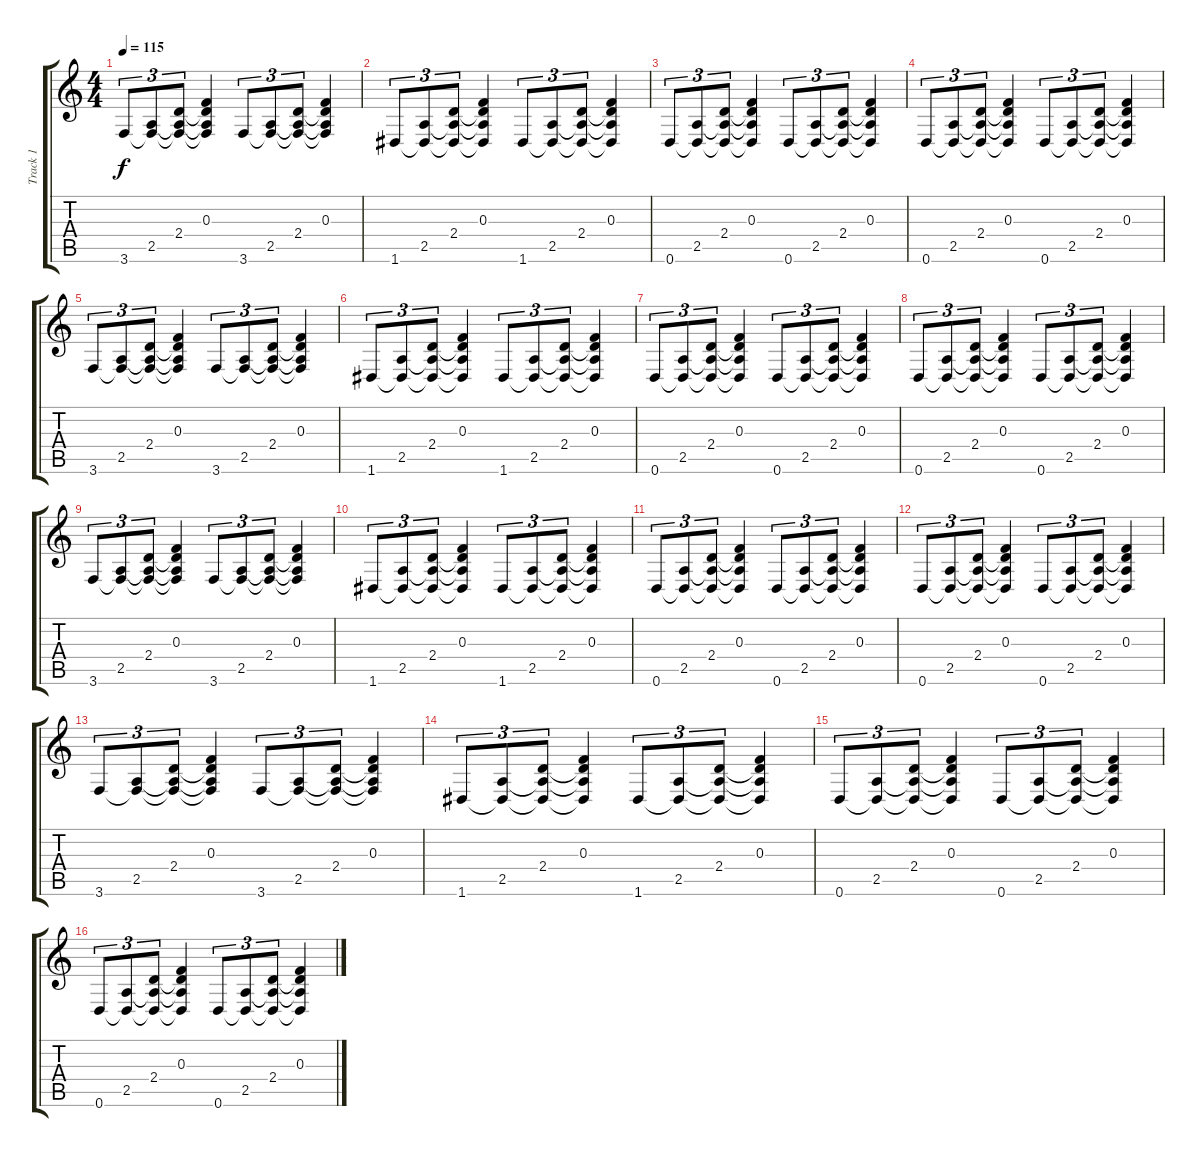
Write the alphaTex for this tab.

\track ("Track 1" "Track 1") {instrument distortionguitar}
\staff {score tabs}
\tuning (D4 A3 F3 C3 G2 D2) {hide}
\ts (4 4)
\tempo 115
\clef g2
\ks c
3.6.8{tu (3 2) dy f} (2.5 3.6{t}).8{tu (3 2)} (2.4 2.5{t} 3.6{t}).8{tu (3 2)} (0.3 2.4{t} 2.5{t} 3.6{t}).4 3.6.8{tu (3 2)} (2.5 3.6{t}).8{tu (3 2)} (2.4 2.5{t} 3.6{t}).8{tu (3 2)} (0.3 2.4{t} 2.5{t} 3.6{t}).4 |
1.6.8{tu (3 2)} (2.5 1.6{t}).8{tu (3 2)} (2.4 2.5{t} 1.6{t}).8{tu (3 2)} (0.3 2.4{t} 2.5{t} 1.6{t}).4 1.6.8{tu (3 2)} (2.5 1.6{t}).8{tu (3 2)} (2.4 2.5{t} 1.6{t}).8{tu (3 2)} (0.3 2.4{t} 2.5{t} 1.6{t}).4 |
0.6.8{tu (3 2)} (2.5 0.6{t}).8{tu (3 2)} (2.4 2.5{t} 0.6{t}).8{tu (3 2)} (0.3 2.4{t} 2.5{t} 0.6{t}).4 0.6.8{tu (3 2)} (2.5 0.6{t}).8{tu (3 2)} (2.4 2.5{t} 0.6{t}).8{tu (3 2)} (0.3 2.4{t} 2.5{t} 0.6{t}).4 |
0.6.8{tu (3 2)} (2.5 0.6{t}).8{tu (3 2)} (2.4 2.5{t} 0.6{t}).8{tu (3 2)} (0.3 2.4{t} 2.5{t} 0.6{t}).4 0.6.8{tu (3 2)} (2.5 0.6{t}).8{tu (3 2)} (2.4 2.5{t} 0.6{t}).8{tu (3 2)} (0.3 2.4{t} 2.5{t} 0.6{t}).4 |
3.6.8{tu (3 2)} (2.5 3.6{t}).8{tu (3 2)} (2.4 2.5{t} 3.6{t}).8{tu (3 2)} (0.3 2.4{t} 2.5{t} 3.6{t}).4 3.6.8{tu (3 2)} (2.5 3.6{t}).8{tu (3 2)} (2.4 2.5{t} 3.6{t}).8{tu (3 2)} (0.3 2.4{t} 2.5{t} 3.6{t}).4 |
1.6.8{tu (3 2)} (2.5 1.6{t}).8{tu (3 2)} (2.4 2.5{t} 1.6{t}).8{tu (3 2)} (0.3 2.4{t} 2.5{t} 1.6{t}).4 1.6.8{tu (3 2)} (2.5 1.6{t}).8{tu (3 2)} (2.4 2.5{t} 1.6{t}).8{tu (3 2)} (0.3 2.4{t} 2.5{t} 1.6{t}).4 |
0.6.8{tu (3 2)} (2.5 0.6{t}).8{tu (3 2)} (2.4 2.5{t} 0.6{t}).8{tu (3 2)} (0.3 2.4{t} 2.5{t} 0.6{t}).4 0.6.8{tu (3 2)} (2.5 0.6{t}).8{tu (3 2)} (2.4 2.5{t} 0.6{t}).8{tu (3 2)} (0.3 2.4{t} 2.5{t} 0.6{t}).4 |
0.6.8{tu (3 2)} (2.5 0.6{t}).8{tu (3 2)} (2.4 2.5{t} 0.6{t}).8{tu (3 2)} (0.3 2.4{t} 2.5{t} 0.6{t}).4 0.6.8{tu (3 2)} (2.5 0.6{t}).8{tu (3 2)} (2.4 2.5{t} 0.6{t}).8{tu (3 2)} (0.3 2.4{t} 2.5{t} 0.6{t}).4 |
3.6.8{tu (3 2)} (2.5 3.6{t}).8{tu (3 2)} (2.4 2.5{t} 3.6{t}).8{tu (3 2)} (0.3 2.4{t} 2.5{t} 3.6{t}).4 3.6.8{tu (3 2)} (2.5 3.6{t}).8{tu (3 2)} (2.4 2.5{t} 3.6{t}).8{tu (3 2)} (0.3 2.4{t} 2.5{t} 3.6{t}).4 |
1.6.8{tu (3 2)} (2.5 1.6{t}).8{tu (3 2)} (2.4 2.5{t} 1.6{t}).8{tu (3 2)} (0.3 2.4{t} 2.5{t} 1.6{t}).4 1.6.8{tu (3 2)} (2.5 1.6{t}).8{tu (3 2)} (2.4 2.5{t} 1.6{t}).8{tu (3 2)} (0.3 2.4{t} 2.5{t} 1.6{t}).4 |
0.6.8{tu (3 2)} (2.5 0.6{t}).8{tu (3 2)} (2.4 2.5{t} 0.6{t}).8{tu (3 2)} (0.3 2.4{t} 2.5{t} 0.6{t}).4 0.6.8{tu (3 2)} (2.5 0.6{t}).8{tu (3 2)} (2.4 2.5{t} 0.6{t}).8{tu (3 2)} (0.3 2.4{t} 2.5{t} 0.6{t}).4 |
0.6.8{tu (3 2)} (2.5 0.6{t}).8{tu (3 2)} (2.4 2.5{t} 0.6{t}).8{tu (3 2)} (0.3 2.4{t} 2.5{t} 0.6{t}).4 0.6.8{tu (3 2)} (2.5 0.6{t}).8{tu (3 2)} (2.4 2.5{t} 0.6{t}).8{tu (3 2)} (0.3 2.4{t} 2.5{t} 0.6{t}).4 |
3.6.8{tu (3 2)} (2.5 3.6{t}).8{tu (3 2)} (2.4 2.5{t} 3.6{t}).8{tu (3 2)} (0.3 2.4{t} 2.5{t} 3.6{t}).4 3.6.8{tu (3 2)} (2.5 3.6{t}).8{tu (3 2)} (2.4 2.5{t} 3.6{t}).8{tu (3 2)} (0.3 2.4{t} 2.5{t} 3.6{t}).4 |
1.6.8{tu (3 2)} (2.5 1.6{t}).8{tu (3 2)} (2.4 2.5{t} 1.6{t}).8{tu (3 2)} (0.3 2.4{t} 2.5{t} 1.6{t}).4 1.6.8{tu (3 2)} (2.5 1.6{t}).8{tu (3 2)} (2.4 2.5{t} 1.6{t}).8{tu (3 2)} (0.3 2.4{t} 2.5{t} 1.6{t}).4 |
0.6.8{tu (3 2)} (2.5 0.6{t}).8{tu (3 2)} (2.4 2.5{t} 0.6{t}).8{tu (3 2)} (0.3 2.4{t} 2.5{t} 0.6{t}).4 0.6.8{tu (3 2)} (2.5 0.6{t}).8{tu (3 2)} (2.4 2.5{t} 0.6{t}).8{tu (3 2)} (0.3 2.4{t} 2.5{t} 0.6{t}).4 |
0.6.8{tu (3 2)} (2.5 0.6{t}).8{tu (3 2)} (2.4 2.5{t} 0.6{t}).8{tu (3 2)} (0.3 2.4{t} 2.5{t} 0.6{t}).4 0.6.8{tu (3 2)} (2.5 0.6{t}).8{tu (3 2)} (2.4 2.5{t} 0.6{t}).8{tu (3 2)} (0.3 2.4{t} 2.5{t} 0.6{t}).4
